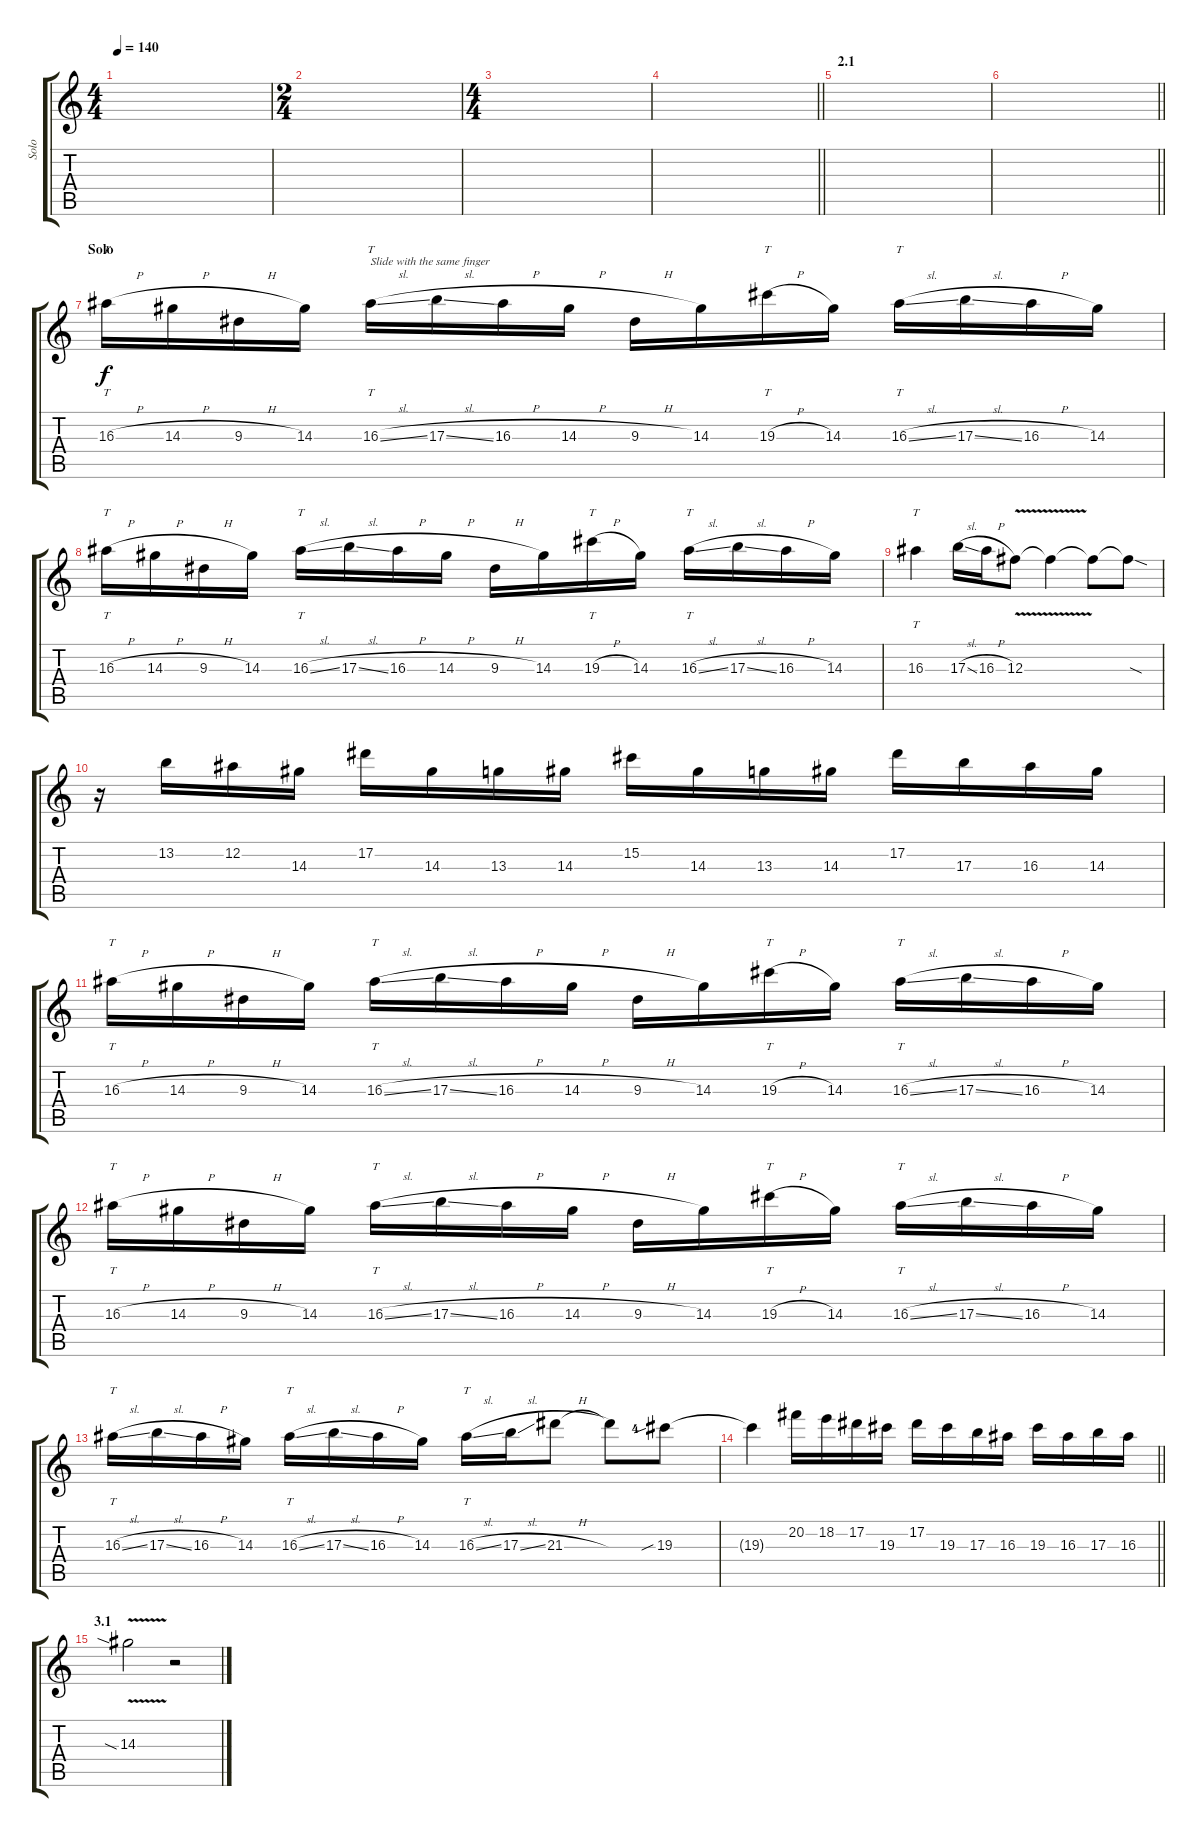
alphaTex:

\track ("Solo" "Solo") {instrument distortionguitar}
\staff {score tabs}
\tuning (Eb4 Bb3 Gb3 Db3 Ab2 Eb2) {hide}
\ts (4 4)
\tempo 140
\clef g2
\ks c
|
\ts (2 4)
|
\ts (4 4)
|
\barLineRight lightlight
|
\section ("" "2.1")
|
\barLineRight lightlight
|
\section ("" "Solo")
16.3{h}.16{tt volume 16 balance 8} 14.3{h}.16 9.3{h}.16 14.3.16 16.3{sl}.16{tt txt "Slide with the same finger"} 17.3{sl}.16 16.3{h}.16 14.3{h}.16 9.3{h}.16 14.3.16 19.3{h}.16{tt} 14.3.16 16.3{sl}.16{tt} 17.3{sl}.16 16.3{h}.16 14.3.16 |
16.3{h}.16{tt} 14.3{h}.16 9.3{h}.16 14.3.16 16.3{sl}.16{tt} 17.3{sl}.16 16.3{h}.16 14.3{h}.16 9.3{h}.16 14.3.16 19.3{h}.16{tt} 14.3.16 16.3{sl}.16{tt} 17.3{sl}.16 16.3{h}.16 14.3.16 |
16.3.4{tt} 17.3{sl}.16 16.3{h}.16 12.3{v}.8 12.3{t}.4 12.3{t}.8 12.3{sod t}.8 |
r.16 13.2.16 12.2.16 14.3.16 17.2.16 14.3.16 13.3.16 14.3.16 15.2.16 14.3.16 13.3.16 14.3.16 17.2.16 17.3.16 16.3.16 14.3.16 |
16.3{h}.16{tt} 14.3{h}.16 9.3{h}.16 14.3.16 16.3{sl}.16{tt} 17.3{sl}.16 16.3{h}.16 14.3{h}.16 9.3{h}.16 14.3.16 19.3{h}.16{tt} 14.3.16 16.3{sl}.16{tt} 17.3{sl}.16 16.3{h}.16 14.3.16 |
16.3{h}.16{tt} 14.3{h}.16 9.3{h}.16 14.3.16 16.3{sl}.16{tt} 17.3{sl}.16 16.3{h}.16 14.3{h}.16 9.3{h}.16 14.3.16 19.3{h}.16{tt} 14.3.16 16.3{sl}.16{tt} 17.3{sl}.16 16.3{h}.16 14.3.16 |
16.3{sl}.16{tt} 17.3{sl}.16 16.3{h}.16 14.3.16 16.3{sl}.16{tt} 17.3{sl}.16 16.3{h}.16 14.3.16 16.3{sl}.16{tt} 17.3{sl}.16 21.3{h}.8 21.3{t}.8 19.3{sib lf 5}.8 |
\barLineRight lightlight
19.3{t}.4 20.2.16 18.2.16 17.2.16 19.3.16 17.2.16 19.3.16 17.3.16 16.3.16 19.3.16 16.3.16 17.3.16 16.3.16 |
\section ("" "3.1")
14.3{v sia}.2 r.2
